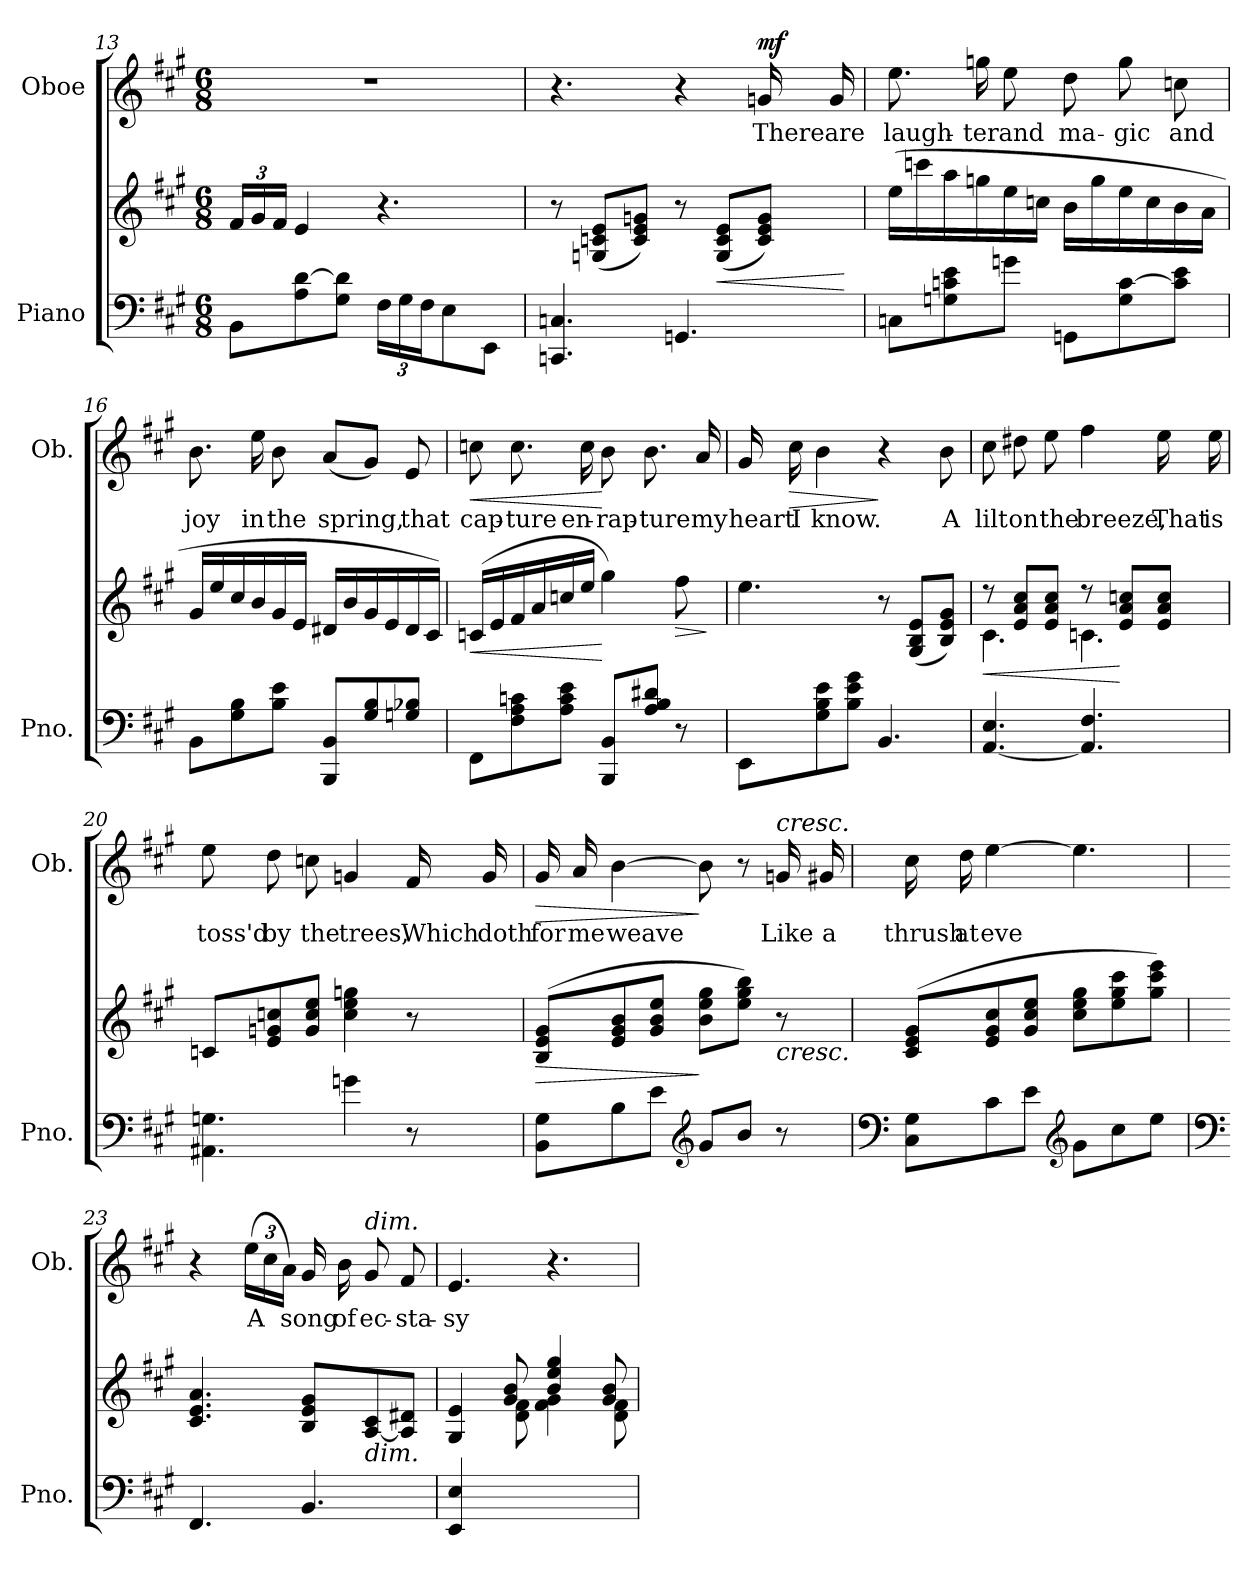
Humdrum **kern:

**kern	**kern	**dynam	**kern	**text	**dynam
*part2	*part2	*part2	*part1	*part1	*part1
*staff3	*staff2	*staff2/3	*staff1	*staff1	*staff1
*I"Piano	*	*	*I"Oboe	*	*
*I'Pno.	*	*	*I'Ob.	*	*
*clefF4	*clefG2	*	*clefG2	*	*
*k[f#c#g#]	*k[f#c#g#]	*	*k[f#c#g#]	*	*
*M6/8	*M6/8	*	*M6/8	*	*
*	*Xbrackettup	*	*	*	*
=13	=13	=13	=13	=13	=13
8BB\L	24f#/LL	.	2.r	.	.
.	24g#/	.	.	.	.
.	24f#/JJ	.	.	.	.
8A\ [8d\	4e/	.	.	.	.
8G#\ 8d\]J	.	.	.	.	.
*Xbrackettup	*	*	*	*	*
24F#\LL	4.r	.	.	.	.
24G#\	.	.	.	.	.
24F#\J	.	.	.	.	.
8E\	.	.	.	.	.
8EE\J	.	.	.	.	.
=14	=14	=14	=14	=14	=14
4.CCn/ 4.Cn/	8r	.	4.r	.	.
.	(>8Gn/ 8cn/ 8e/L	.	.	.	.
.	8c/ 8e/ 8gn/J)	.	.	.	.
4.GGn/	8r	.	4r	.	.
!	!	!LO:HP:b	!	!	!
.	(>8G/ 8c/ 8e/L	<	.	.	.
!	!	!	!	!LO:LY:b	!LO:DY:a
.	8c/ 8e/ 8g/J)	.	16gn/	There	mf
!	!	!	!	!LO:LY:b	!
.	.	.	16g/	are	.
.	.	[	.	.	.
!!LO:LB:g=z
=15	=15	=15	=15	=15	=15
!	!	!	!	!LO:LY:b	!
8Cn\L	(16ee\LL	.	8.ee\	laugh-	.
.	16cccn\	.	.	.	.
8Gn\ 8cn\ 8e\	16aa\	.	.	.	.
!	!	!	!	!LO:LY:b	!
.	16ggn\	.	16ggn\	-ter	.
!	!	!	!	!LO:LY:b	!
8gn\J	16ee\	.	8ee\	and	.
.	16ccn\JJ	.	.	.	.
!	!	!	!	!LO:LY:b	!
8GGn\L	16b\LL	.	8dd\	ma-	.
.	16gg\	.	.	.	.
!	!	!	!	!LO:LY:b	!
8G\ [8c\	16ee\	.	8gg\	-gic	.
.	16cc\	.	.	.	.
!	!	!	!	!LO:LY:b	!
8c\] 8e\J	16b\	.	8ccn\	and	.
.	16a\JJ	.	.	.	.
=16	=16	=16	=16	=16	=16
!	!	!	!	!LO:LY:b	!
8BB\L	16g#/LL	.	8.b\	joy	.
.	16ee/	.	.	.	.
8G#\ 8B\	16cc#/	.	.	.	.
!	!	!	!	!LO:LY:b	!
.	16b/	.	16ee\	in	.
!	!	!	!	!LO:LY:b	!
8B\ 8e\J	16g#/	.	8b\	the	.
.	16e/JJ	.	.	.	.
!	!	!	!	!LO:LY:b	!
8BBB/ 8BB/L	16d#X/LL	.	(8a/L	spring,	.
.	16b/	.	.	.	.
8G#/ 8B/	16g#/	.	8g#/J)	.	.
.	16e/	.	.	.	.
!	!	!	!	!LO:LY:b	!
8Gn/ 8B-X/J	16d#/	.	8e/	that	.
.	16c#/JJ)	.	.	.	.
=17	=17	=17	=17	=17	=17
!	!	!LO:HP:b	!	!LO:LY:b	!LO:HP:b
8FF#\L	(16cn/LL	<	8ccn\	cap-	<
.	16e/	.	.	.	.
!	!	!	!	!LO:LY:b	!
8F#\ 8A\ 8cn\	16f#/	.	8.cc\	-ture	.
.	16a/	.	.	.	.
8A\ 8c\ 8e\J	16ccn/	.	.	.	.
!	!	!	!	!LO:LY:b	!
.	16ee/JJ	.	16cc\	en-	.
!	!	!	!	!LO:LY:b	!
8BBB/ 8BB/L	4gg#\)	[	8b\	-rap-	[
!	!	!	!	!LO:LY:b	!
8A/ 8B/ 8d#X/J	.	.	8.b\	-ture	.
!	!	!LO:HP:b	!	!	!
8r	8ff#\	>	.	.	.
!	!	!	!	!LO:LY:b	!
.	.	.	16a/	my	.
.	.	]	.	.	.
!!LO:LB:g=z
=18	=18	=18	=18	=18	=18
!	!	!	!	!LO:LY:b	!
8EE\L	4.ee\	.	16g#/	heart	.
!	!	!	!	!LO:LY:b	!LO:HP:b
.	.	.	16cc#\	I	>
!	!	!	!	!LO:LY:b	!
8G#\ 8B\ 8e\	.	.	4b\	know.	.
8B\ 8e\ 8g#\J	.	.	.	.	.
4.BB/	8r	.	4r	.	]
.	(8G#/ 8B/ 8e/L	.	.	.	.
!	!	!	!	!LO:LY:b	!
.	8B/ 8e/ 8g#/J)	.	8b\	A	.
=19	=19	=19	=19	=19	=19
!	!	!LO:HP:b	!	!LO:LY:b	!
*	*^	*	*	*	*
[4.AA/ 4.E/	8r	4.c#\	<	8cc#\	lilt	.
!	!	!	!	!	!LO:LY:b	!
.	8e/ 8a/ 8cc#/L	.	.	8dd#X\	on	.
!	!	!	!	!	!LO:LY:b	!
.	8e/ 8a/ 8cc#/J	.	.	8ee\	the	.
!	!	!	!	!	!LO:LY:b	!
4.AA/] 4.F#/	8r	4.cn\	.	4ff#\	breeze,	.
.	8e/ 8a/ 8ccn/L	.	[	.	.	.
!	!	!	!	!	!LO:LY:b	!
.	8e/ 8a/ 8cc/J	.	.	16ee\	That	.
!	!	!	!	!	!LO:LY:b	!
.	.	.	.	16ee\	is	.
*	*v	*v	*	*	*	*
=20	=20	=20	=20	=20	=20
!	!	!	!	!LO:LY:b	!
4.AA#X\ 4.Gn\	8cn/L	.	8ee\	toss'd	.
!	!	!	!	!LO:LY:b	!
.	8e/ 8gn/ 8ccn/	.	8dd\	by	.
!	!	!	!	!LO:LY:b	!
.	8g/ 8cc/ 8ee/J	.	8ccn\	the	.
!	!	!	!	!LO:LY:b	!
4gn\	4cc\ 4ee\ 4ggn\	.	4gn/	trees,	.
!	!	!	!	!LO:LY:b	!
8r	8r	.	16f#/	Which	.
!	!	!	!	!LO:LY:b	!
.	.	.	16g/	doth	.
!!LO:PB:g=z
=21	=21	=21	=21	=21	=21
!	!	!LO:HP:b	!	!LO:LY:b	!LO:HP:b
8BB\ 8G#\L	(8B/ 8e/ 8g#/L	>	16g#/	for	>
!	!	!	!	!LO:LY:b	!
.	.	.	16a/	me	.
!	!	!	!	!LO:LY:b	!
8B\	8e/ 8g#/ 8b/	.	[4b\	weave	.
8e\J	8g#/ 8b/ 8ee/J	.	.	.	.
*clefG2	*	*	*	*	*
8g#/L	8b\ 8ee\ 8gg#\L	]	8b\]	.	]
8b/J	8ee\ 8gg#\ 8bb\J)	.	8r	.	.
!	!	!	!LO:TX:a:i:t=cresc.	!	!
!	!LO:TX:b:i:t=cresc.	!	!	!	!
!	!	!	!	!LO:LY:b	!
8r	8r	.	16gn/	Like	.
!	!	!	!	!LO:LY:b	!
.	.	.	16g#X/	a	.
=22	=22	=22	=22	=22	=22
*clefF4	*	*	*	*	*
!	!	!	!	!LO:LY:b	!
8C#\ 8G#\L	(8c#/ 8e/ 8g#/L	.	16cc#\	thrush	.
!	!	!	!	!LO:LY:b	!
.	.	.	16dd\	at	.
!	!	!	!	!LO:LY:b	!
8c#\	8e/ 8g#/ 8cc#/	.	[4ee\	eve	.
8e\J	8g#/ 8cc#/ 8ee/J	.	.	.	.
*clefG2	*	*	*	*	*
8g#\L	8cc#\ 8ee\ 8gg#\L	.	4.ee\]	.	.
8cc#\	8ee\ 8gg#\ 8ccc#\	.	.	.	.
8ee\J	8gg#\ 8ccc#\ 8eee\J)	.	.	.	.
=23	=23	=23	=23	=23	=23
*clefF4	*	*	*	*	*
4.FF#/	4.c#/ 4.e/ 4.a/	.	4r	.	.
*	*	*	*Xbrackettup	*	*
!	!	!	!	!LO:LY:b	!
.	.	.	(24ee\LL	A	.
.	.	.	24cc#\	.	.
.	.	.	24a\JJ)	.	.
!	!	!	!	!LO:LY:b	!
4.BB/	8B/ 8e/ 8g#/L	.	16g#/	song	.
!	!	!	!	!LO:LY:b	!
.	.	.	16b\	of	.
!	!	!	!LO:TX:a:i:t=dim.	!	!
!	!LO:TX:b:i:t=dim.	!	!	!	!
!	!	!	!	!LO:LY:b	!
.	[8A/ 8c#/	.	8g#/	ec-	.
!	!	!	!	!LO:LY:b	!
.	8A/] 8d#X/J	.	8f#/	-sta-	.
!!LO:LB:g=z
=24	=24	=24	=24	=24	=24
*	*^	*	*	*	*
!	!	!	!	!	!LO:LY:b	!
4EE/ 4E/	4G#/ 4e/	4ryy	.	4.e/	-sy	.
2ryy	8g#/ 8b/	8d\ 8f#\	.	.	.	.
.	4b/ 4ee/ 4gg#/	4f#\ 4g#\	.	4.r	.	.
.	8g#/ 8b/	8d\ 8f#\	.	.	.	.
*	*v	*v	*	*	*	*
=	=	=	=	=	=
*-	*-	*-	*-	*-	*-
